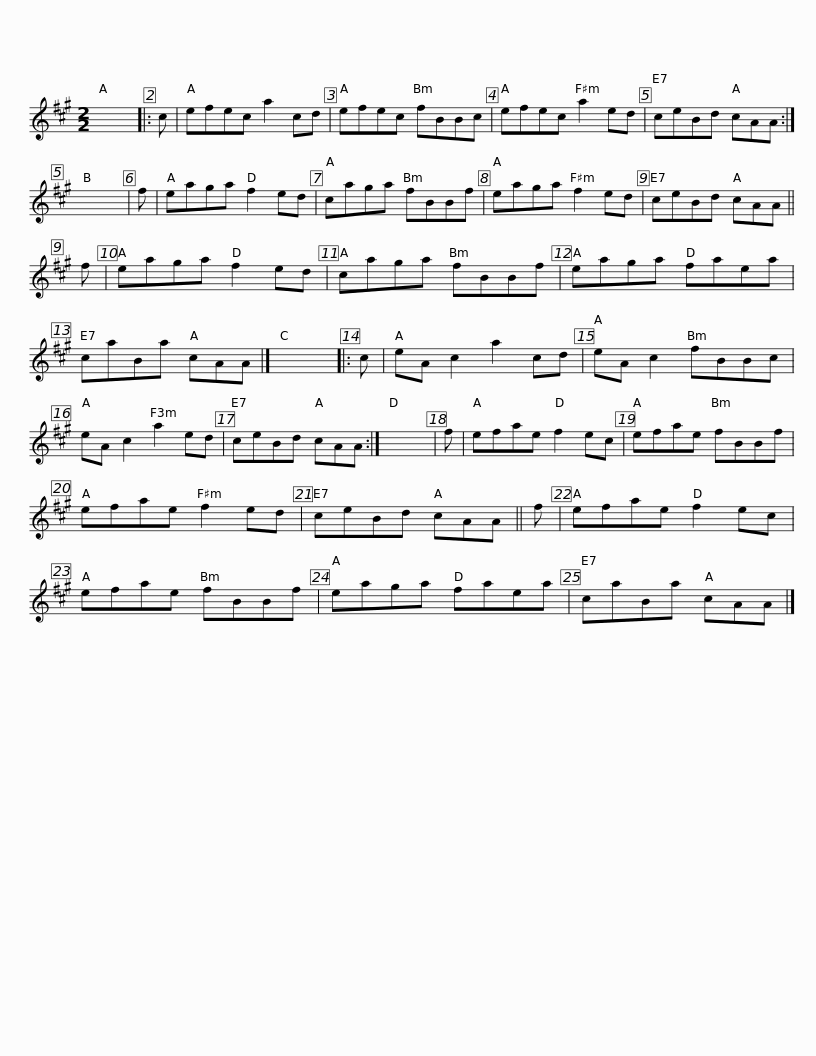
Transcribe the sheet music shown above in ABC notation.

X:1
L:1/8
M:2/2
I:linebreak $
K:A
V:1 treble
V:1
 x8 |: c | efec a2 cd | efec fBBc | efec a2 ed | %5
 ceBd cAA :| x8 | f |$ eaga f2 ed | caga fBBf | %10
 eaga f2 ed | ceBd cAA || f | eaga f2 ed |$ caga fBBf | %15
 eaga faea | caBa cAA |] x8 |: c | eA c2 a2 cd | %20
 eA c2 fBBc |$ eA c2 a2 ed | ceBd cAA :| x8 | f | %25
 efae f2 ec | efae fBBf | efae f2 ed |$ ceBd cAA || f | %30
 efae f2 ec | efae fBBf | eaga faea | caBa cAA |] %34
